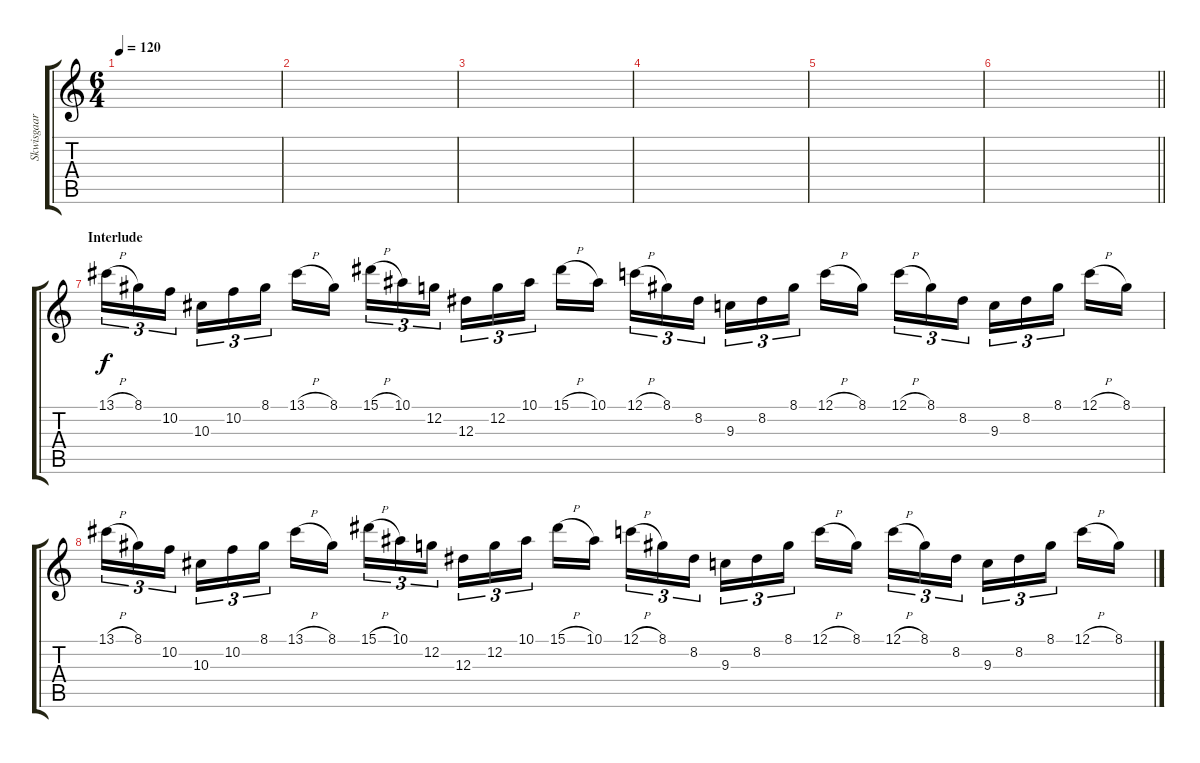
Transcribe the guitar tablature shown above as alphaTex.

\track ("Skwisgaar Skwigelf (Solo Guitar)" "Skwisgaar ") {instrument distortionguitar}
\staff {score tabs}
\tuning (C4 G3 Eb3 Bb2 F2 C2) {hide}
\ts (6 4)
\tempo 120
\clef g2
\ks c
|
|
|
|
|
\barLineRight lightlight
|
\section ("" "Interlude")
13.1{h}.16{tu (3 2)} 8.1.16{tu (3 2)} 10.2.16{tu (3 2) beam splitsecondary} 10.3.16{tu (3 2)} 10.2.16{tu (3 2)} 8.1.16{tu (3 2) beam splitsecondary} 13.1{h}.16 8.1.16{beam splitsecondary} 15.1{h}.16{tu (3 2)} 10.1.16{tu (3 2)} 12.2.16{tu (3 2) beam splitsecondary} 12.3.16{tu (3 2)} 12.2.16{tu (3 2)} 10.1.16{tu (3 2) beam splitsecondary} 15.1{h}.16 10.1.16 12.1{h}.16{tu (3 2)} 8.1.16{tu (3 2)} 8.2.16{tu (3 2) beam splitsecondary} 9.3.16{tu (3 2)} 8.2.16{tu (3 2)} 8.1.16{tu (3 2) beam splitsecondary} 12.1{h}.16 8.1.16{beam splitsecondary} 12.1{h}.16{tu (3 2)} 8.1.16{tu (3 2)} 8.2.16{tu (3 2) beam splitsecondary} 9.3.16{tu (3 2)} 8.2.16{tu (3 2)} 8.1.16{tu (3 2) beam splitsecondary} 12.1{h}.16 8.1.16 |
13.1{h}.16{tu (3 2)} 8.1.16{tu (3 2)} 10.2.16{tu (3 2) beam splitsecondary} 10.3.16{tu (3 2)} 10.2.16{tu (3 2)} 8.1.16{tu (3 2) beam splitsecondary} 13.1{h}.16 8.1.16{beam splitsecondary} 15.1{h}.16{tu (3 2)} 10.1.16{tu (3 2)} 12.2.16{tu (3 2) beam splitsecondary} 12.3.16{tu (3 2)} 12.2.16{tu (3 2)} 10.1.16{tu (3 2) beam splitsecondary} 15.1{h}.16 10.1.16 12.1{h}.16{tu (3 2)} 8.1.16{tu (3 2)} 8.2.16{tu (3 2) beam splitsecondary} 9.3.16{tu (3 2)} 8.2.16{tu (3 2)} 8.1.16{tu (3 2) beam splitsecondary} 12.1{h}.16 8.1.16{beam splitsecondary} 12.1{h}.16{tu (3 2)} 8.1.16{tu (3 2)} 8.2.16{tu (3 2) beam splitsecondary} 9.3.16{tu (3 2)} 8.2.16{tu (3 2)} 8.1.16{tu (3 2) beam splitsecondary} 12.1{h}.16 8.1.16
